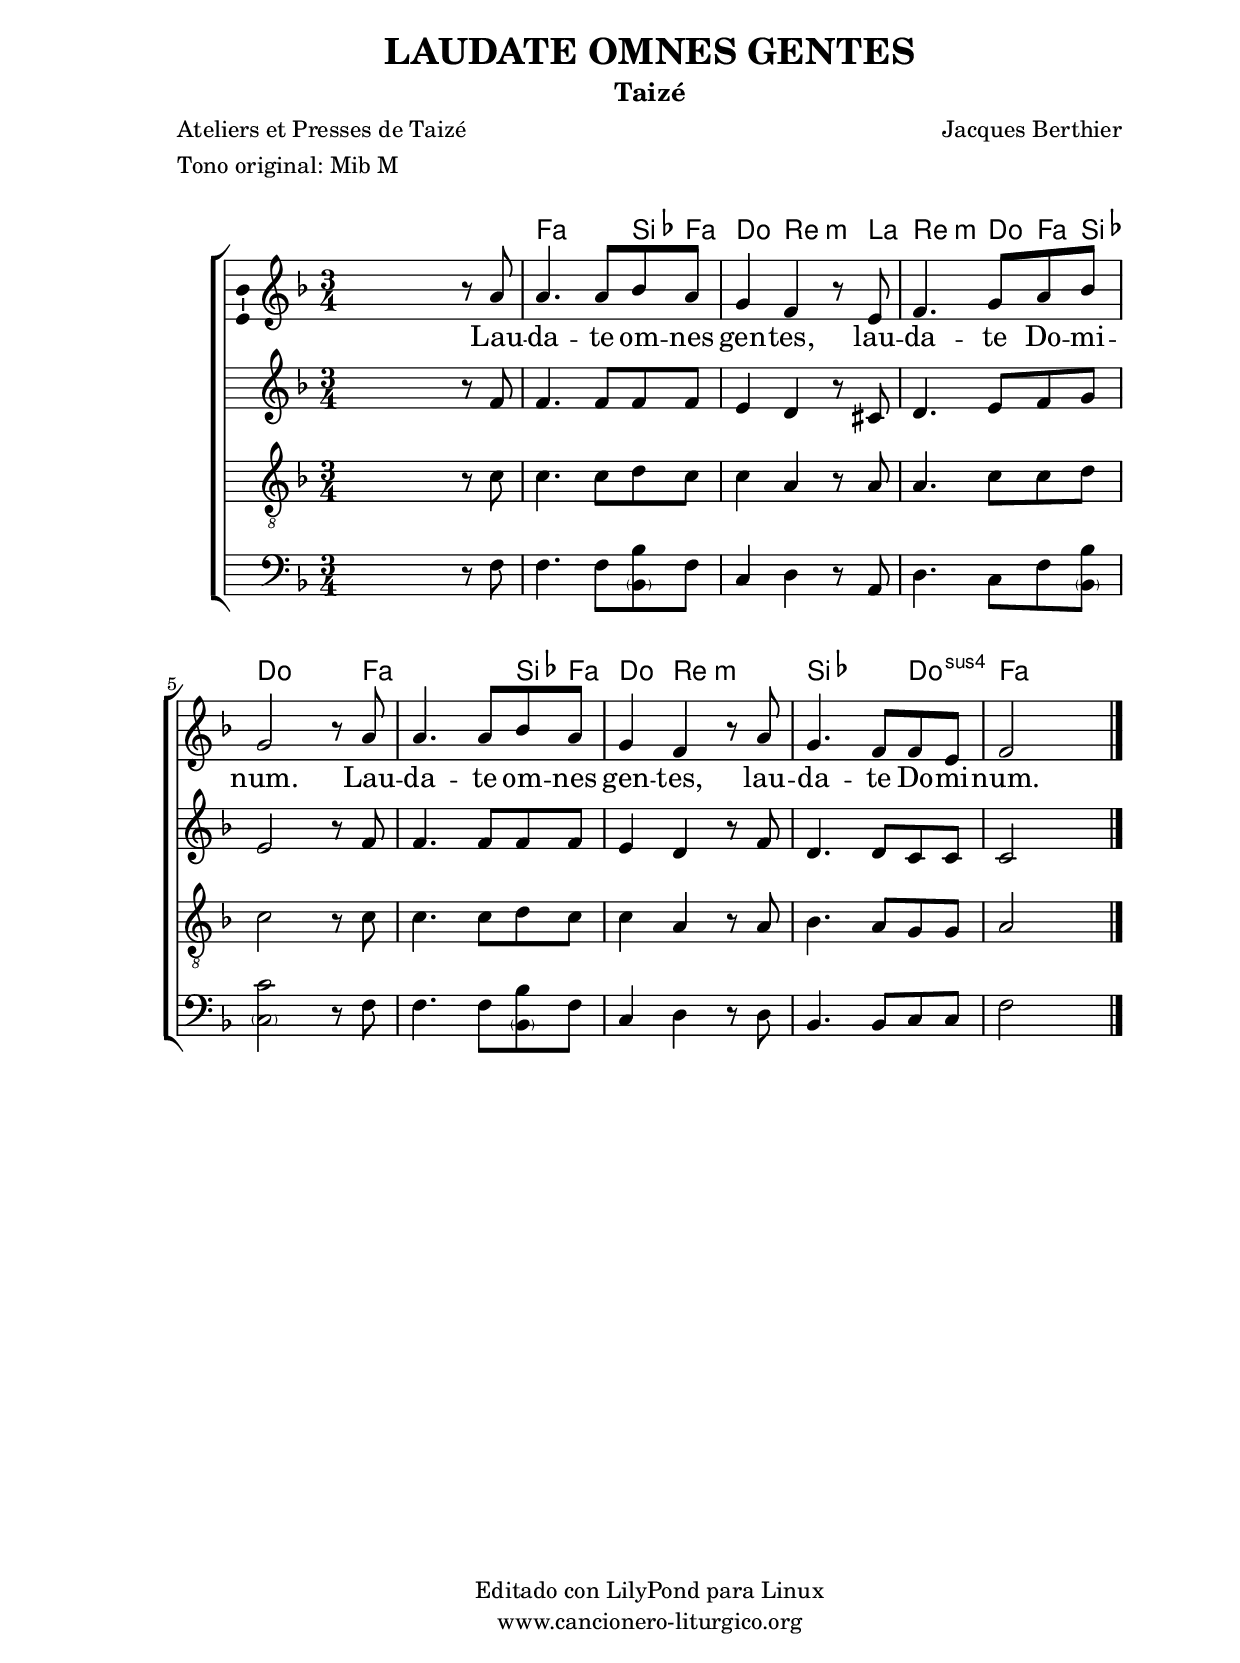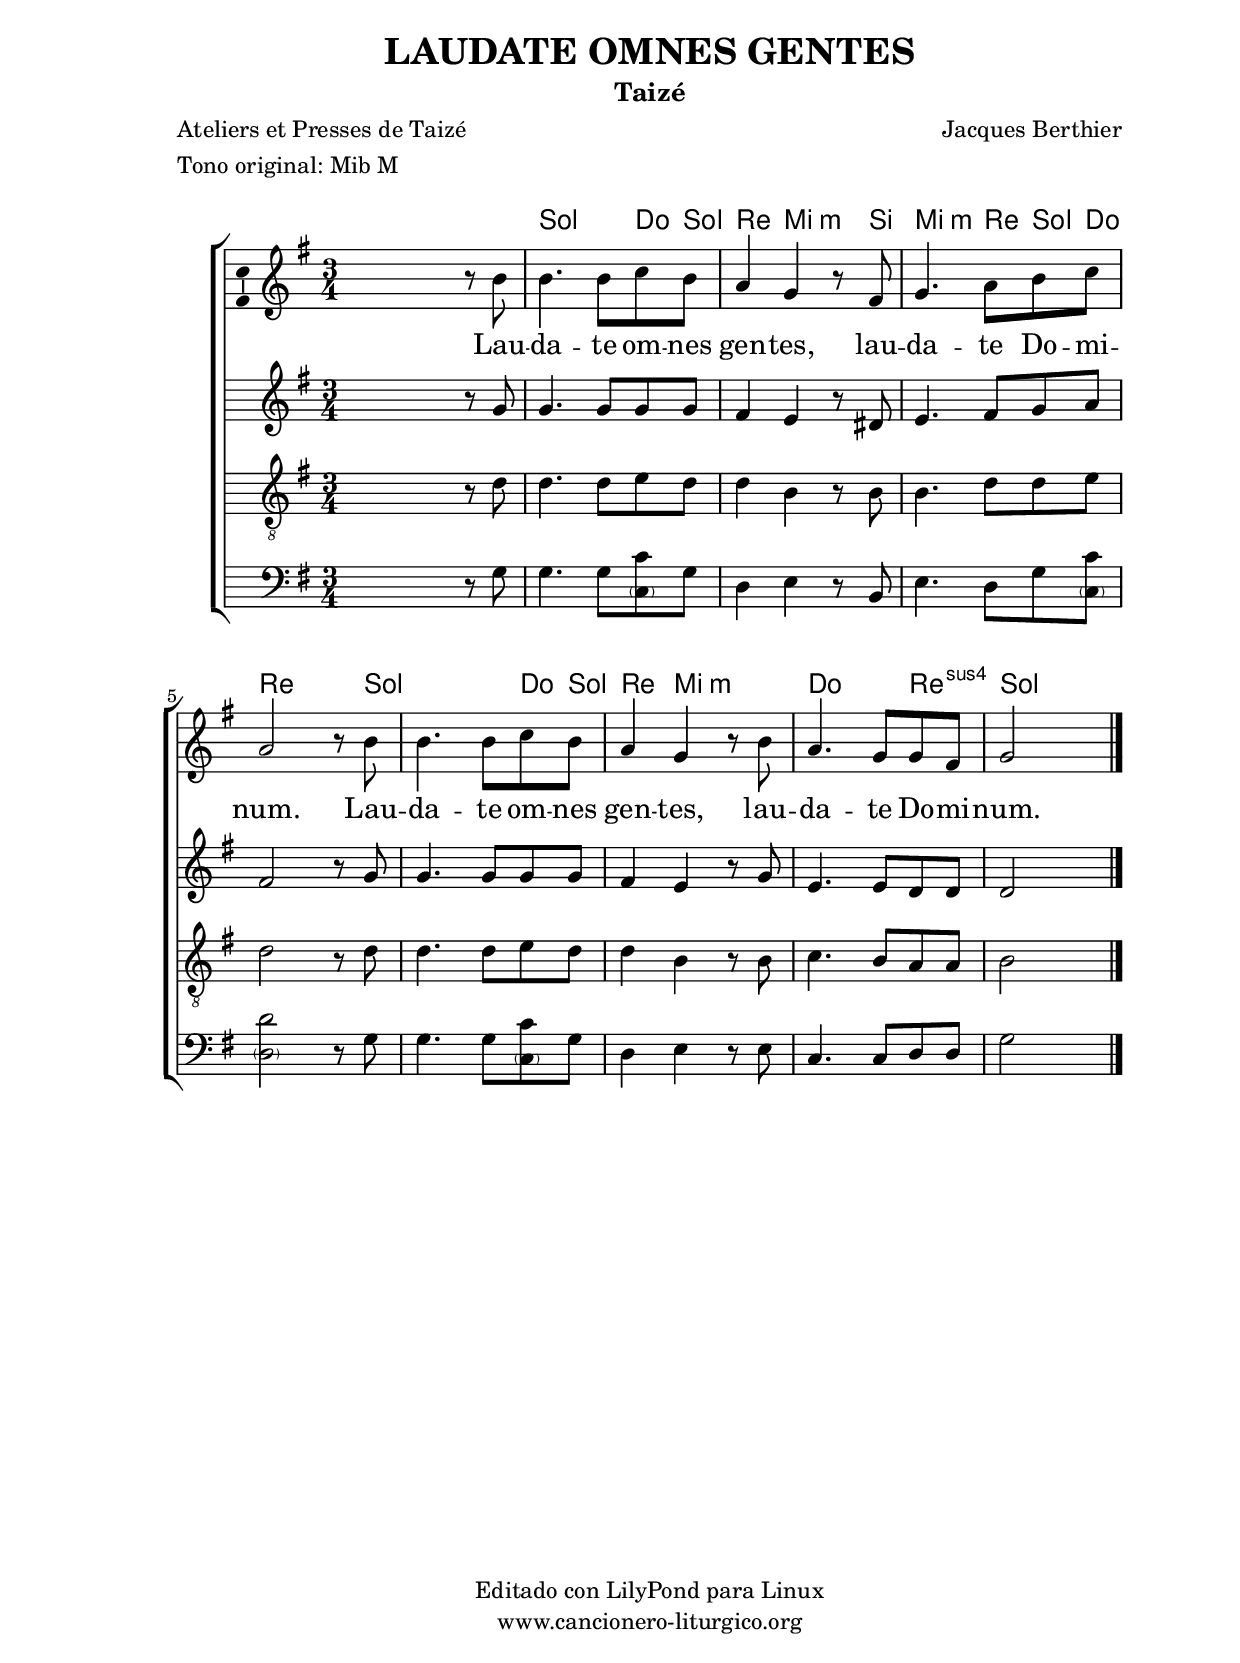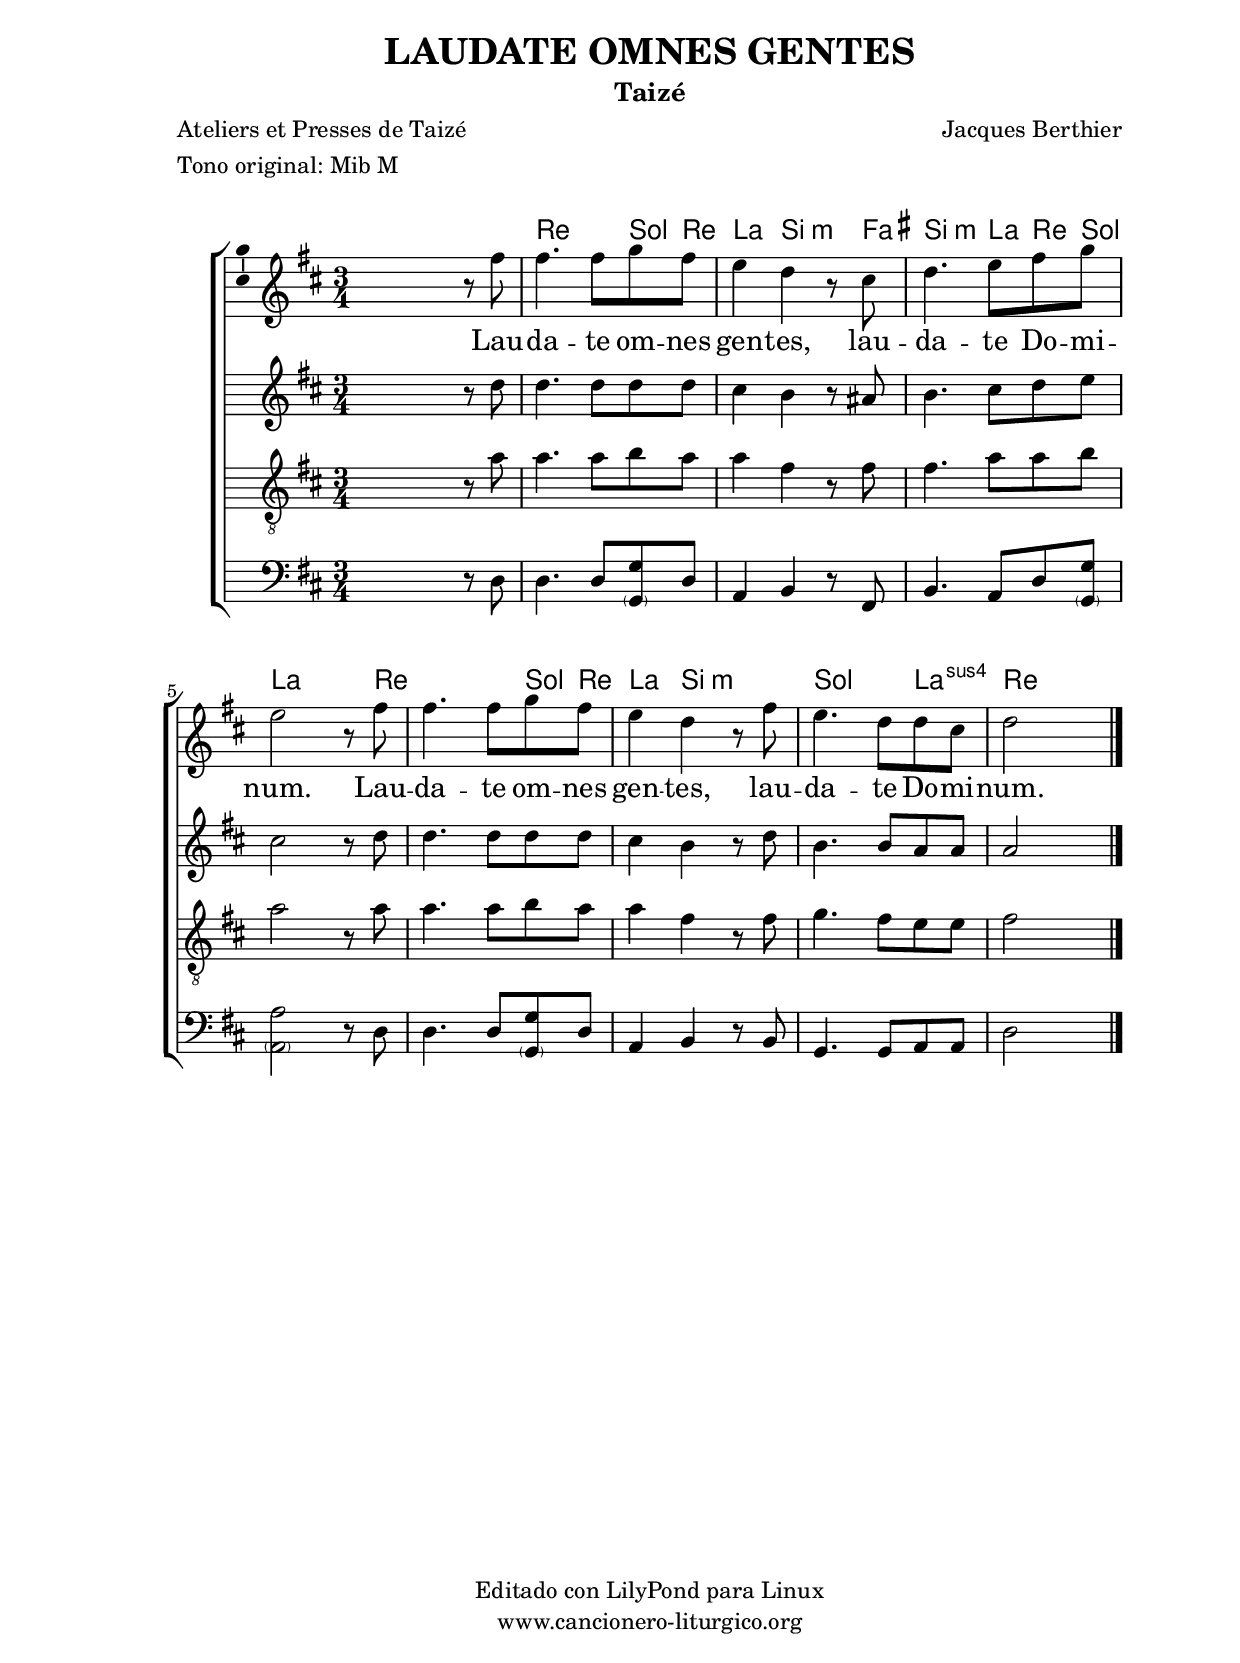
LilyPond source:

%
%para convertir .midi en .wav:
%timidity filename.midi -Ow -o finename.wav
%
%
%Para convertir de .wav a .mp3:
%lame -h -m j filename.wav
%
%
%para escuchar el midi:
%timidity nombrefichero.midi
%


%versión de lilypond para la que se ha escrito esta partitura:
\version "2.16.0"

	%Tamaño papel
	#(set-default-paper-size "a4")
	%Tamaño partitura
	#(set-global-staff-size 20)
	%No responde al pulsar sobre una nota
	#(ly:set-option 'point-and-click #f)

%parámetros del encabezamiento:
\header {
	title = "LAUDATE OMNES GENTES"
	subtitle = "Taizé"
	composer = "Jacques Berthier"
	poet = "Ateliers et Presses de Taizé"
	meter = "Tono original: Mib M"
	arranger = ""
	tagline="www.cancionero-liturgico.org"
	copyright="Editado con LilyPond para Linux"
	}

%parámetros asociados al papel:
\paper  {
	oddHeaderMarkup = \markup {\fill-line { \on-the-fly #not-first-page \fromproperty #'header:title \on-the-fly #not-first-page \fromproperty #'header:composer }}
	evenHeaderMarkup = \markup {\fill-line { \fromproperty #'header:composer \fromproperty #'header:title }}
	#(set-paper-size "a4")
	print-page-number = ##f
	first-page-number = 1
	print-first-page-number = ##f
%	head-separation = 3.0 \cm
	top-margin = 2.0 \cm
	bottom-margin = 0.5\cm
%%%	bottom-margin = -2.0\cm
	left-margin = 3.0 \cm
	line-width = 16.0 \cm 
	indent = 8\mm
	interscoreline = 2.\mm
	between-system-space = 15\mm
%	para que las partituras no llenen la hoja:
	ragged-bottom = ##t
%	idem para la última hoja:
	ragged-last-bottom = ##f
%	para que las partituras llenen el ancho del papel:
	ragged-last = ##f
	after-title-space = 2.5 \cm
%page-count=1
%system-count=8

	%Flexible Vertical Spacing
%	markup-markup-spacing =
%	#'((basic-distance . 15) (minimum-distance . 15) (padding . 3))
	markup-system-spacing =
	#'((basic-distance . 15) (minimum-distance . 15) (padding . 3))
	system-system-spacing =
	#'((basic-distance . 15) (minimum-distance . 15) (padding . 3))
	score-system-spacing =
	#'((basic-distance . 15) (minimum-distance . 15) (padding . 5))
%	top-system-spacing = % header
%	#'((basic-distance . 8) (minimum-distance . 0) (padding . 0))
%	top-markup-spacing =
%	#'((basic-distance . 20) (minimum-distance . 20) (padding . 0))
	last-bottom-spacing = % footer
	#'((basic-distance . 5) (minimum-distance . 5) (padding . 0))
%	score-markup-spacing =
%	#'((basic-distance . 16) (minimum-distance . 13) (padding . 0))

	}


%parámetros que afectan a toda la partitura:
global =  {
	%clave de sol (G):
	\clef G
	%armadura:
\transpose ees f
	\key ees \major
	\tempo 4=63
	\set Score.tempoHideNote = ##t
	}


acordes = {
	\italianChords
	\chordmode {
\transpose ees f
\transpose d ees
{

s2.
%ees2 bes4 bes c2:m ees2 aes4 bes2.
%ees2 bes4 bes c2:m aes2 bes4 ees2.
d2 g8 d a4 b:m s8 fis b4.:m a8 d g a2 s8 d8
d2 g8 d a4 b2:m g2 a4:sus4 d2.

	}
	}
}

melodia = 

\transpose ees f
{
	\relative c''{
	\time 3/4

s2 r8 g8
g4. g8 aes g
f4 ees r8 d
ees4. f8 g aes
f2 r8 g8
g4. g8 aes g
f4 ees r8 g8
f4. ees8 ees d
ees2 s4

\bar "|."
	}
	}

melodiados = 

\transpose ees f
{
	\relative c'{
	\time 3/4

s2 r8 ees8
ees4. ees8 ees ees
d4 c r8 b
c4. d8 ees f
d2 r8 ees8
ees4. ees8 ees ees
d4 c r8 ees8
c4. c8 bes bes
bes2 s4

\bar "|."
	}
	}

melodiatres = 

\transpose ees f
{
	\relative c'{
	\time 3/4

\clef "G_8"
%\clef F

s2 r8 bes8
bes4. bes8 c bes
bes4 g r8 g
g4. bes8 bes c
bes2 r8 bes8
bes4. bes8 c bes
bes4 g r8 g8
aes4. g8 f f
g2 s4

\bar "|."
	}
	}

melodiacuatro = 

\transpose ees f
{
	\relative c{
	\time 3/4

s2 r8 ees8
ees4. ees8 <aes \parenthesize aes,> ees
bes4 c r8 g
c4. bes8 ees <aes \parenthesize aes,>
<bes \parenthesize bes,>2 r8 ees,8
ees4. ees8 <aes \parenthesize aes,> ees
bes4 c r8 c8
aes4. aes8 bes bes
ees2 s4

\bar "|."
	}
	}

texto = \lyricmode {
Lau -- da -- te om -- nes gen -- tes,
lau -- da -- te Do -- mi -- num.
Lau -- da -- te om -- nes gen -- tes,
lau -- da -- te Do -- mi -- num.
	}


acordesStaff = \context ChordNames = acordesStaff <<
	\set chordChanges = ##t
	\acordes
	>>


vozStaff = \context Voice = vozStaff
\with {\consists "Ambitus_engraver"}
<<
%	\set Staff.instrumentName = ""
%	\set Staff.shortInstrumentName = ""
%	\set Staff.midiInstrument = #"clarinet"
%	\set Staff.midiInstrument = #"cello"
%	\set Staff.midiInstrument = #"flute"
	\set Staff.midiInstrument = #"electric guitar (jazz)"
%	\set Staff.midiInstrument = #"english horn"
%	\set Staff.midiInstrument = #"violin"
%	\set Staff.midiInstrument = #"glockenspiel"
	\set Staff.midiMinimumVolume = #0.7
	\set Staff.midiMaximumVolume = #0.9
	\global
	\melodia
	>>

vozdosStaff = \context Voice = vozdosStaff
<<
	\set Staff.instrumentName = ""
	\set Staff.shortInstrumentName = ""
	\override Staff.StaffSymbol #'staff-space = #(magstep -0.35)
	\set Staff.midiInstrument = #"flute"
	\set Staff.midiMinimumVolume = #0.7
	\set Staff.midiMaximumVolume = #0.9
	\global
	\melodiados
	>>

voztresStaff = \context Voice = voztresStaff
<<
	\set Staff.instrumentName = ""
	\set Staff.shortInstrumentName = ""
	\override Staff.StaffSymbol #'staff-space = #(magstep -0.35)
	\set Staff.midiInstrument = #"flute"
	\set Staff.midiMinimumVolume = #0.7
	\set Staff.midiMaximumVolume = #0.9
	\global
%%%	%Cambio a clave de fa (F):
%%%	\clef F
	\melodiatres
	>>

vozcuatroStaff = \context Voice = vozcuatroStaff
<<
	\set Staff.instrumentName = ""
	\set Staff.shortInstrumentName = ""
	\override Staff.StaffSymbol #'staff-space = #(magstep -0.35)
	\set Staff.midiInstrument = #"flute"
	\set Staff.midiMinimumVolume = #0.7
	\set Staff.midiMaximumVolume = #0.9
	\global
	%Cambio a clave de fa (F):
	\clef F
	\melodiacuatro
	>>

textoStaff = \context Lyrics = textoStaff <<
	\lyricsto vozStaff \texto
	>>

\book {
	\score {
		\context ChoirStaff {
%			\override StaffGroup.SystemStartBracket #'collapse-height = #1
%			\override Score.SystemStartBar #'collapse-height = #1
			<<
			\acordesStaff
			\vozStaff
			\textoStaff
			\vozdosStaff
			\voztresStaff
			\vozcuatroStaff
			>>
			}
		\layout {
	    		\context {
				\Lyrics
				\override LyricText #'font-size = #2
				}
	   		 \context {
				\Score
				\override StaffSymbol #'staff-space = #(magstep +3)
				}
			}
		}
	\score {
		\unfoldRepeats
		\context ChoirStaff {
			<<
			\acordesStaff
			\vozStaff
			\vozdosStaff
			\voztresStaff
			\vozcuatroStaff
			>>
			}
		\midi {
	  		\context {
	  			\Score
				tempoWholesPerMinute = #(ly:make-moment 70 4)
				}
			}
		}
	}



#(define output-suffix "C")
\book {
	\score {
		\context ChoirStaff {
%			\override StaffGroup.SystemStartBracket #'collapse-height = #1
%			\override Score.SystemStartBar #'collapse-height = #1
\transpose c d
			<<
			\acordesStaff
			\vozStaff
			\textoStaff
			\vozdosStaff
			\voztresStaff
			\vozcuatroStaff
			>>
			}
		\layout {
	    		\context {
				\Lyrics
				\override LyricText #'font-size = #2
				}
	   		 \context {
				\Score
				\override StaffSymbol #'staff-space = #(magstep +3)
				}
			}
		}
	}

#(define output-suffix "S")
\book {
	\score {
		\context ChoirStaff {
%			\override StaffGroup.SystemStartBracket #'collapse-height = #1
%			\override Score.SystemStartBar #'collapse-height = #1
\transpose c a
			<<
			\acordesStaff
			\vozStaff
			\textoStaff
			\vozdosStaff
			\voztresStaff
\transpose a a,
			\vozcuatroStaff
			>>
			}
		\layout {
	    		\context {
				\Lyrics
				\override LyricText #'font-size = #2
				}
	   		 \context {
				\Score
				\override StaffSymbol #'staff-space = #(magstep +3)
				}
			}
		}
	}


